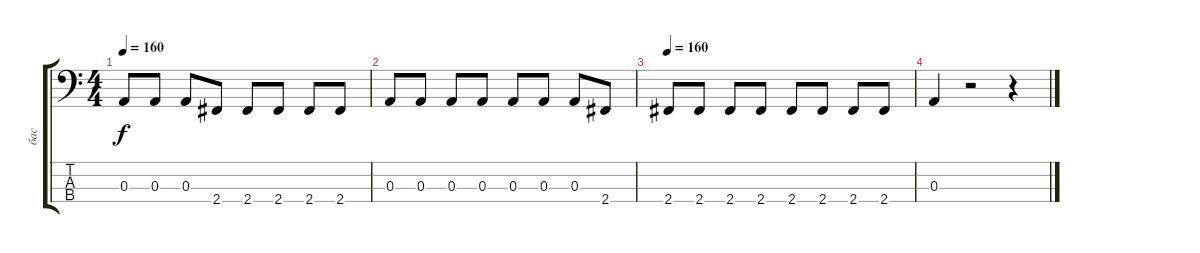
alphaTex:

\track ("бас" "бас") {instrument electricbassfinger}
\staff {score tabs}
\tuning (G2 D2 A1 E1) {hide}
\ts (4 4)
\tempo 160
\clef f4
\ks c
0.3.8{dy f} 0.3.8 0.3.8 2.4.8 2.4.8 2.4.8 2.4.8 2.4.8 |
0.3.8 0.3.8 0.3.8 0.3.8 0.3.8 0.3.8 0.3.8 2.4.8 |
\tempo 160
2.4.8 2.4.8 2.4.8 2.4.8 2.4.8 2.4.8 2.4.8 2.4.8 |
0.3.4 r.2 r.4
